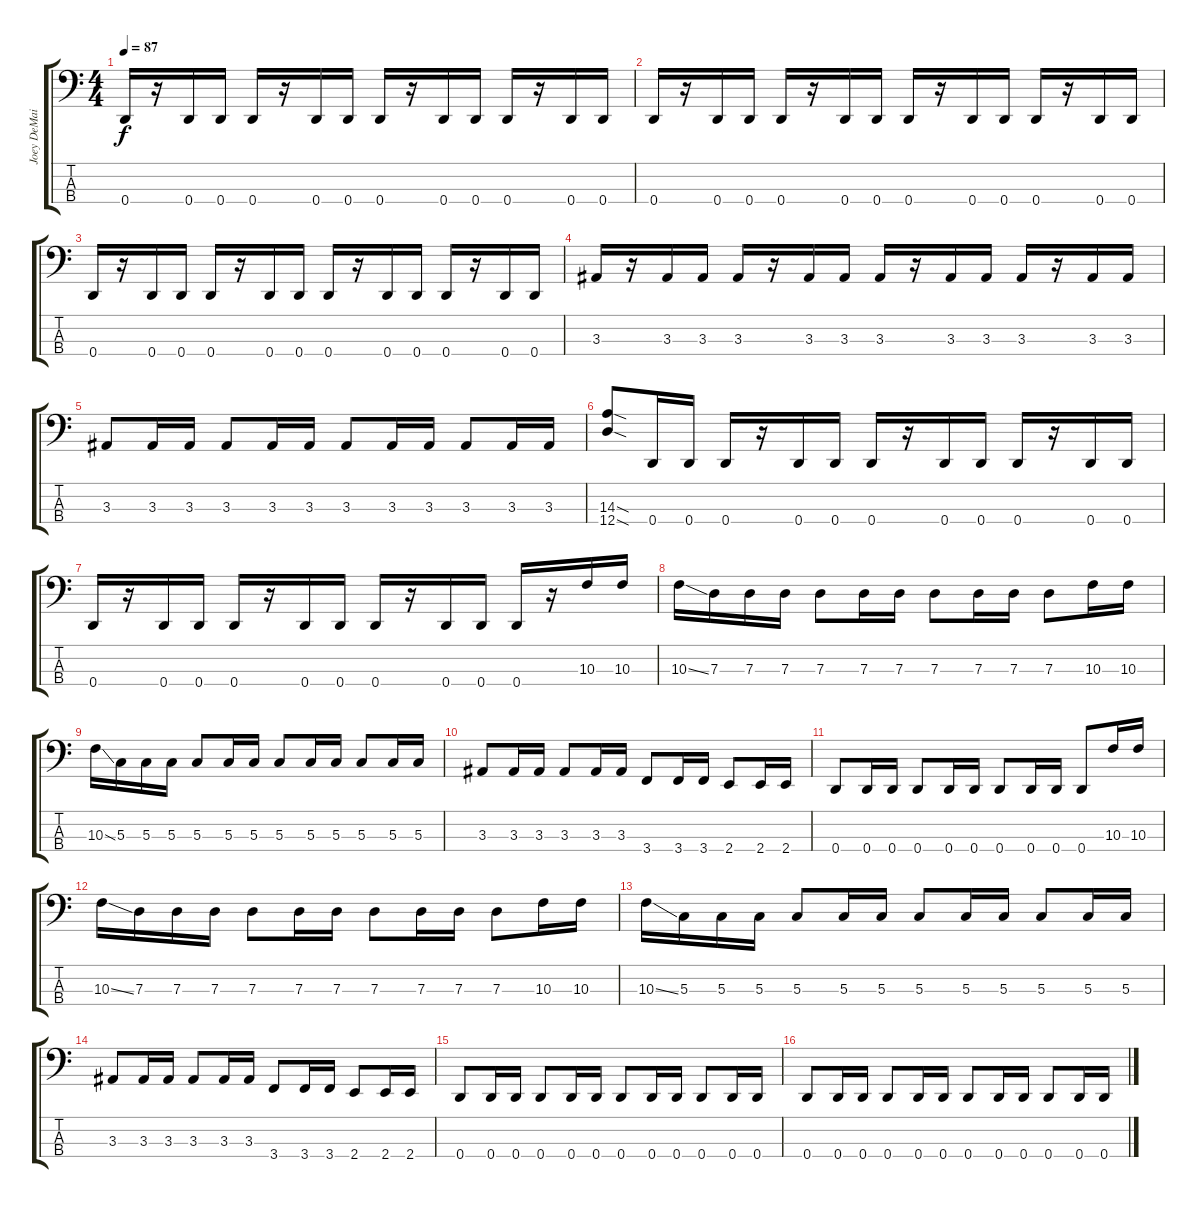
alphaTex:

\track ("Joey DeMaio" "Joey DeMai") {instrument electricbasspick}
\staff {score tabs}
\tuning (F2 C2 G1 D1) {hide}
\ts (4 4)
\tempo 87
\clef f4
\ks c
0.4.16{dy f} r.16 0.4.16 0.4.16 0.4.16 r.16 0.4.16 0.4.16 0.4.16 r.16 0.4.16 0.4.16 0.4.16 r.16 0.4.16 0.4.16 |
0.4.16 r.16 0.4.16 0.4.16 0.4.16 r.16 0.4.16 0.4.16 0.4.16 r.16 0.4.16 0.4.16 0.4.16 r.16 0.4.16 0.4.16 |
0.4.16 r.16 0.4.16 0.4.16 0.4.16 r.16 0.4.16 0.4.16 0.4.16 r.16 0.4.16 0.4.16 0.4.16 r.16 0.4.16 0.4.16 |
3.3.16 r.16 3.3.16 3.3.16 3.3.16 r.16 3.3.16 3.3.16 3.3.16 r.16 3.3.16 3.3.16 3.3.16 r.16 3.3.16 3.3.16 |
3.3.8 3.3.16 3.3.16 3.3.8 3.3.16 3.3.16 3.3.8 3.3.16 3.3.16 3.3.8 3.3.16 3.3.16 |
(14.3{sod} 12.4{sod}).8 0.4.16 0.4.16 0.4.16 r.16 0.4.16 0.4.16 0.4.16 r.16 0.4.16 0.4.16 0.4.16 r.16 0.4.16 0.4.16 |
0.4.16 r.16 0.4.16 0.4.16 0.4.16 r.16 0.4.16 0.4.16 0.4.16 r.16 0.4.16 0.4.16 0.4.16 r.16 10.3.16 10.3.16 |
10.3{ss}.16 7.3.16 7.3.16 7.3.16 7.3.8 7.3.16 7.3.16 7.3.8 7.3.16 7.3.16 7.3.8 10.3.16 10.3.16 |
10.3{ss}.16 5.3.16 5.3.16 5.3.16 5.3.8 5.3.16 5.3.16 5.3.8 5.3.16 5.3.16 5.3.8 5.3.16 5.3.16 |
3.3.8 3.3.16 3.3.16 3.3.8 3.3.16 3.3.16 3.4.8 3.4.16 3.4.16 2.4.8 2.4.16 2.4.16 |
0.4.8 0.4.16 0.4.16 0.4.8 0.4.16 0.4.16 0.4.8 0.4.16 0.4.16 0.4.8 10.3.16 10.3.16 |
10.3{ss}.16 7.3.16 7.3.16 7.3.16 7.3.8 7.3.16 7.3.16 7.3.8 7.3.16 7.3.16 7.3.8 10.3.16 10.3.16 |
10.3{ss}.16 5.3.16 5.3.16 5.3.16 5.3.8 5.3.16 5.3.16 5.3.8 5.3.16 5.3.16 5.3.8 5.3.16 5.3.16 |
3.3.8 3.3.16 3.3.16 3.3.8 3.3.16 3.3.16 3.4.8 3.4.16 3.4.16 2.4.8 2.4.16 2.4.16 |
0.4.8 0.4.16 0.4.16 0.4.8 0.4.16 0.4.16 0.4.8 0.4.16 0.4.16 0.4.8 0.4.16 0.4.16 |
0.4.8 0.4.16 0.4.16 0.4.8 0.4.16 0.4.16 0.4.8 0.4.16 0.4.16 0.4.8 0.4.16 0.4.16
